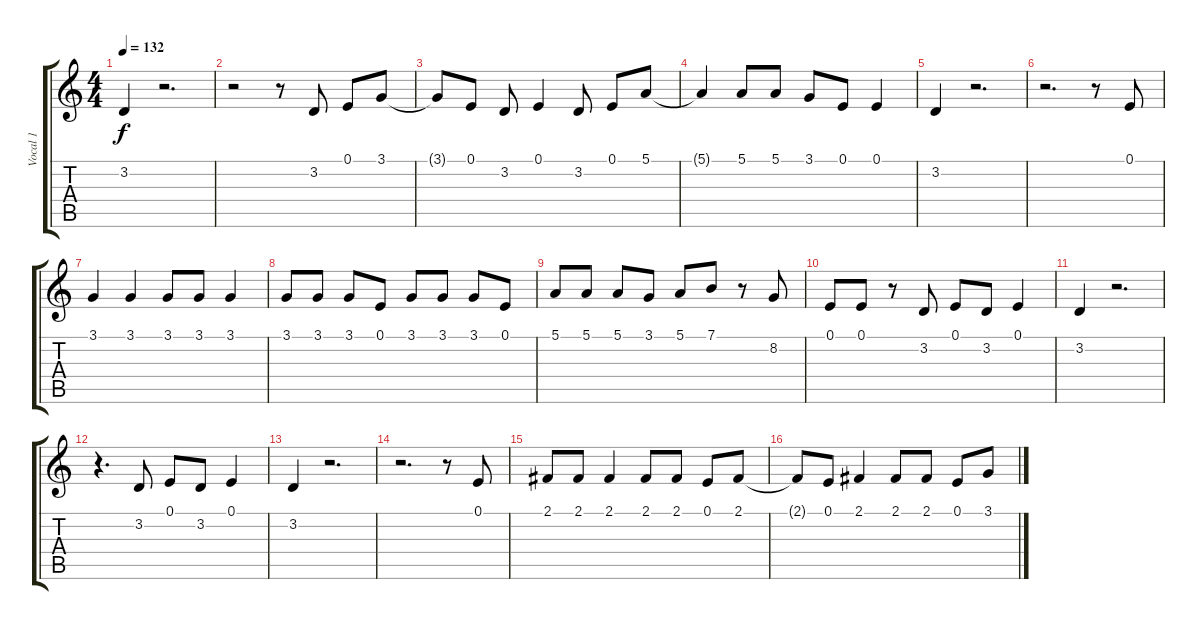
\track ("Vocal 1" "Vocal 1") {instrument lead2sawtooth}
\staff {score tabs}
\tuning (E4 B3 G3 D3 A2 E2) {hide}
\ts (4 4)
\tempo 132
\clef g2
\ks c
3.2.4{dy f} r.2{d} |
r.2 r.8 3.2.8 0.1.8 3.1.8 |
3.1{t}.8 0.1.8 3.2.8 0.1.4 3.2.8 0.1.8 5.1.8 |
5.1{t}.4 5.1.8 5.1.8 3.1.8 0.1.8 0.1.4 |
3.2.4 r.2{d} |
r.2{d} r.8 0.1.8 |
3.1.4 3.1.4 3.1.8 3.1.8 3.1.4 |
3.1.8 3.1.8 3.1.8 0.1.8 3.1.8 3.1.8 3.1.8 0.1.8 |
5.1.8 5.1.8 5.1.8 3.1.8 5.1.8 7.1.8 r.8 8.2.8 |
0.1.8 0.1.8 r.8 3.2.8 0.1.8 3.2.8 0.1.4 |
3.2.4 r.2{d} |
r.4{d} 3.2.8 0.1.8 3.2.8 0.1.4 |
3.2.4 r.2{d} |
r.2{d} r.8 0.1.8 |
2.1.8 2.1.8 2.1.4 2.1.8 2.1.8 0.1.8 2.1.8 |
2.1{t}.8 0.1.8 2.1.4 2.1.8 2.1.8 0.1.8 3.1.8
